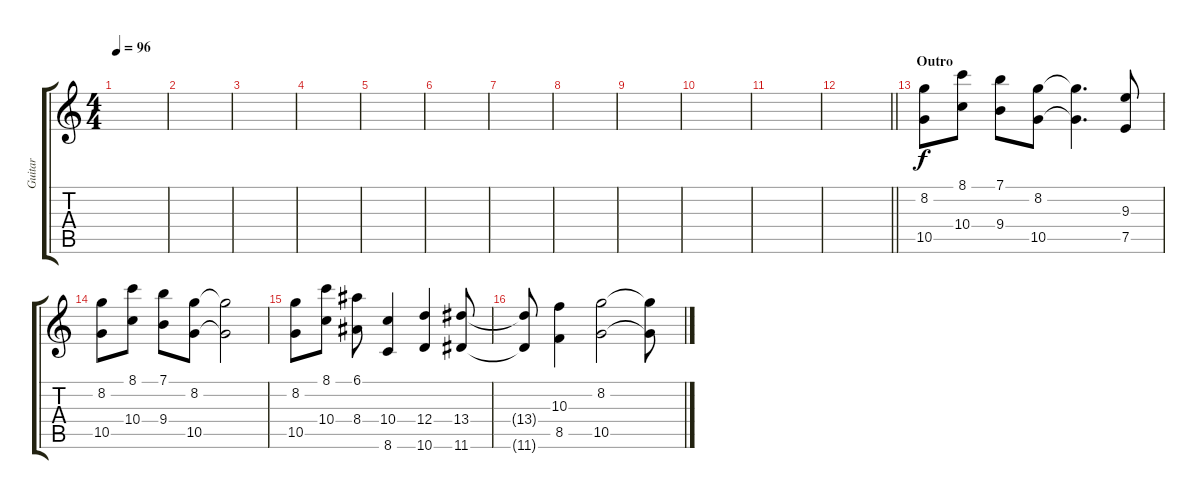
\track ("Guitar" "Guitar") {instrument acousticguitarnylon}
\staff {score tabs}
\tuning (E4 B3 G3 D3 A2 E2) {hide}
\ts (4 4)
\tempo 96
\clef g2
\ks c
|
|
|
|
|
|
|
|
|
|
|
\barLineRight lightlight
|
\section ("" "Outro")
(8.2 10.5).8 (8.1 10.4).8 (7.1 9.4).8 (8.2 10.5).8 (8.2{t} 10.5{t}).4{d} (9.3 7.5).8 |
(8.2 10.5).8 (8.1 10.4).8 (7.1 9.4).8 (8.2 10.5).8 (8.2{t} 10.5{t}).2 |
(8.2 10.5).8 (8.1 10.4).8 (6.1 8.4).8 (10.4 8.6).4 (12.4 10.6).4 (13.4 11.6).8 |
(13.4{t} 11.6{t}).8 (10.3 8.5).4 (8.2 10.5).2 (8.2{t} 10.5{t}).8
